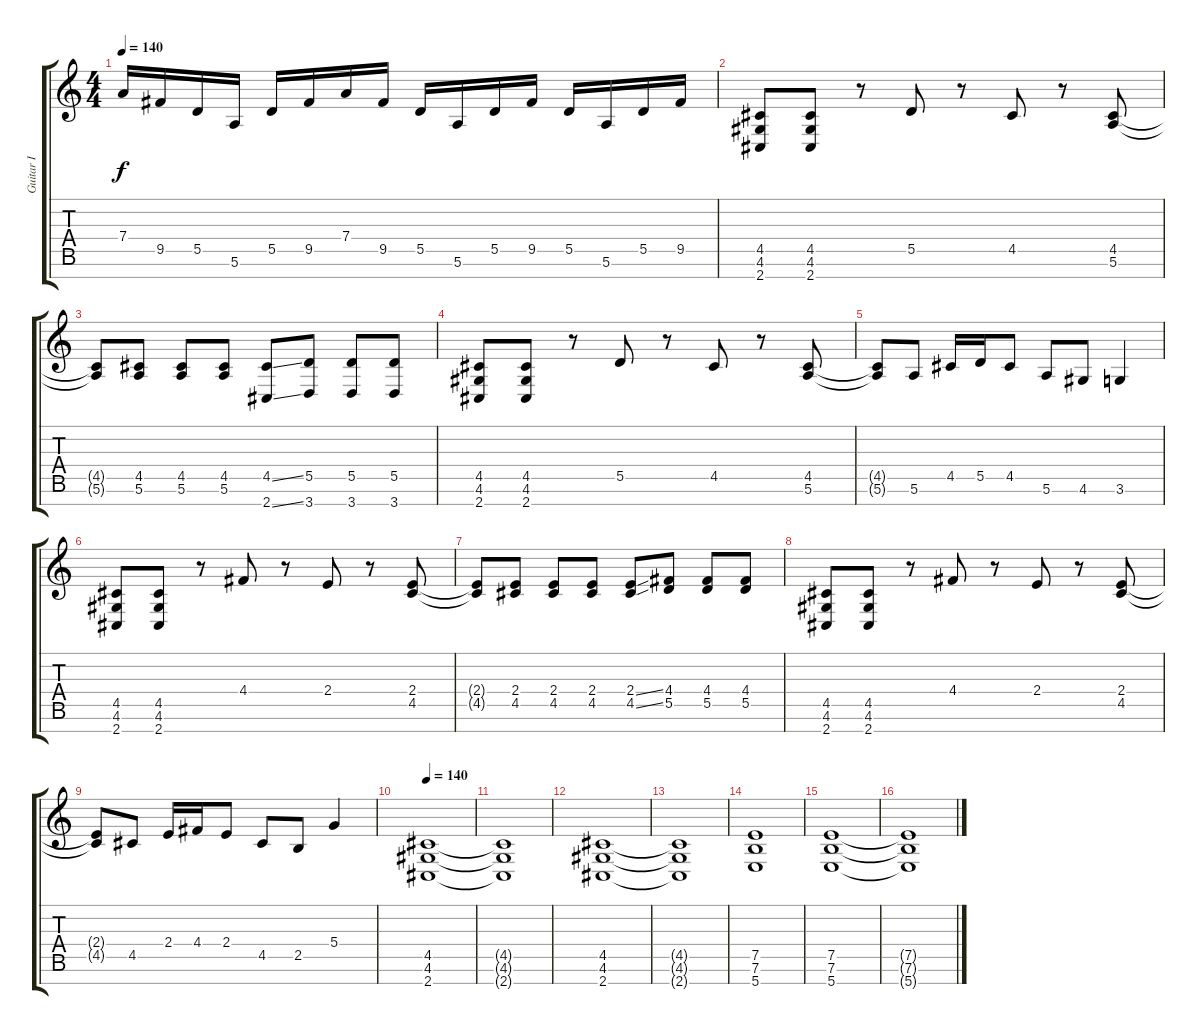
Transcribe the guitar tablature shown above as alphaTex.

\track ("Guitar I" "Guitar I") {instrument distortionguitar}
\staff {score tabs}
\tuning (E4 B3 G3 D3 A2 E2 B1) {hide}
\ts (4 4)
\tempo 140
\clef g2
\ks c
7.4.16{dy f} 9.5.16 5.5.16 5.6.16 5.5.16 9.5.16 7.4.16 9.5.16 5.5.16 5.6.16 5.5.16 9.5.16 5.5.16 5.6.16 5.5.16 9.5.16 |
(4.5 4.6 2.7).8 (4.5 4.6 2.7).8 r.8 5.5.8 r.8 4.5.8 r.8 (4.5 5.6).8 |
(4.5{t} 5.6{t}).8 (4.5 5.6).8 (4.5 5.6).8 (4.5 5.6).8 (4.5{ss} 2.7{ss}).8 (5.5 3.7).8 (5.5 3.7).8 (5.5 3.7).8 |
(4.5 4.6 2.7).8 (4.5 4.6 2.7).8 r.8 5.5.8 r.8 4.5.8 r.8 (4.5 5.6).8 |
(4.5{t} 5.6{t}).8 5.6.8 4.5.16 5.5.16 4.5.8 5.6.8 4.6.8 3.6.4 |
(4.5 4.6 2.7).8 (4.5 4.6 2.7).8 r.8 4.4.8 r.8 2.4.8 r.8 (2.4 4.5).8 |
(2.4{t} 4.5{t}).8 (2.4 4.5).8 (2.4 4.5).8 (2.4 4.5).8 (2.4{ss} 4.5{ss}).8 (4.4 5.5).8 (4.4 5.5).8 (4.4 5.5).8 |
(4.5 4.6 2.7).8 (4.5 4.6 2.7).8 r.8 4.4.8 r.8 2.4.8 r.8 (2.4 4.5).8 |
(2.4{t} 4.5{t}).8 4.5.8 2.4.16 4.4.16 2.4.8 4.5.8 2.5.8 5.4.4 |
\tempo 140
(4.5 4.6 2.7).1 |
(4.5{t} 4.6{t} 2.7{t}).1 |
(4.5 4.6 2.7).1 |
(4.5{t} 4.6{t} 2.7{t}).1 |
(7.5 7.6 5.7).1 |
(7.5 7.6 5.7).1 |
(7.5{t} 7.6{t} 5.7{t}).1
